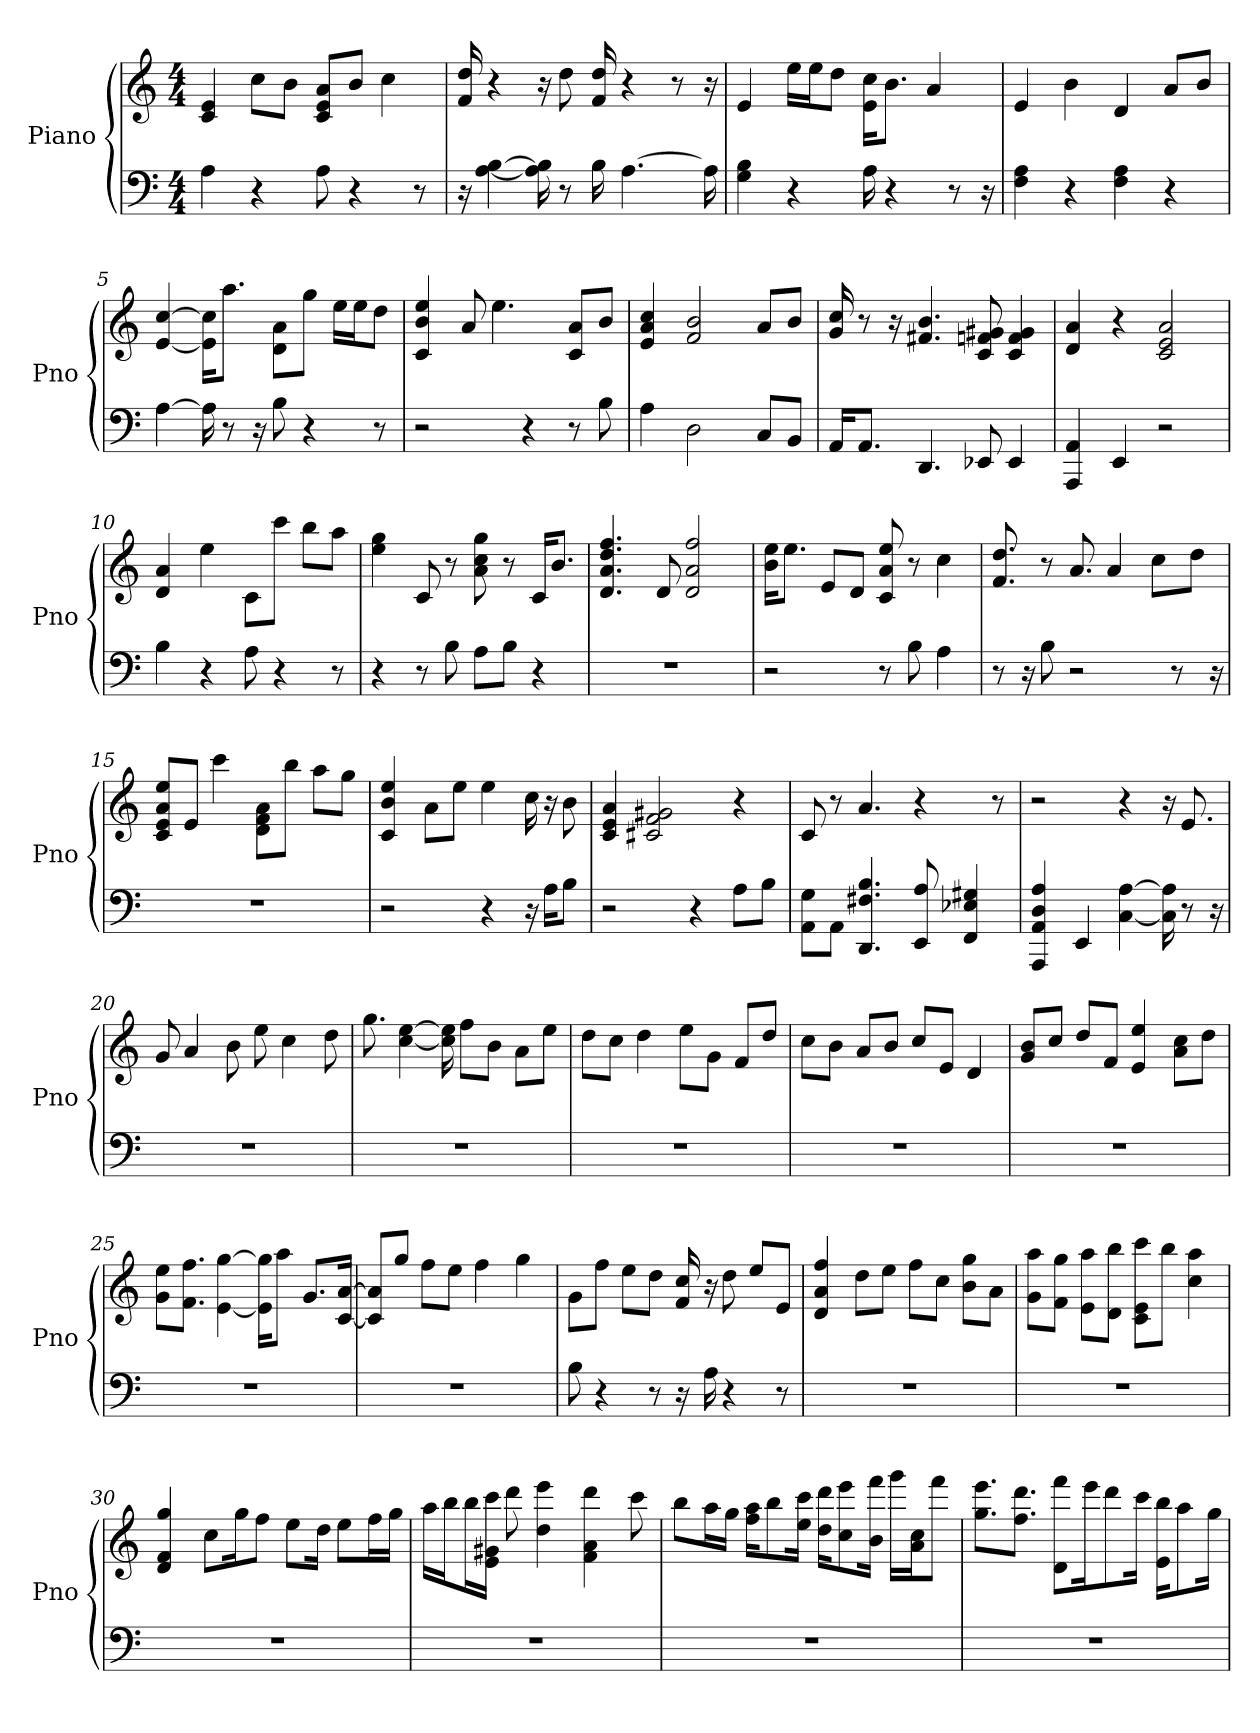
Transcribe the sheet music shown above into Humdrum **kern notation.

**kern	**kern
*part1	*part1
*staff2	*staff1
*I"Piano	*
*I'Pno	*
*clefF4	*clefG2
*k[]	*k[]
*C:	*C:
*M4/4	*M4/4
*MM97	*MM97
=1	=1
4A	4e 4c
4r	8cc\L
.	8b\J
8A	8a/ 8e/ 8c/L
4r	8b/J
.	4cc
8r	.
=2	=2
16r	16dd 16f
[4B [4A	4r
16B] 16A]	16r
8r	8dd
16B	16dd 16f
[4.A	4r
.	8r
16A]	16r
=3	=3
4B 4G	4e
4r	16ee\LL
.	16ee\J
.	8dd\J
16A	16cc\ 16e\KL
4r	8.b\J
.	4a
8r	.
16r	.
=4	=4
4A 4F	4e
4r	4b
4F 4A	4d
4r	8a/L
.	8b/J
=5	=5
[4A	[4e [4cc
16A]	16e]\ 16cc]\KL
8r	8.aa\J
16r	.
8B	8a\ 8d\L
4r	8gg\J
.	16ee\LL
.	16ee\J
8r	8dd\J
=6	=6
2r	4ee 4c 4b
.	8a
.	4.ee
4r	.
8r	8c/ 8a/L
8B	8b/J
=7	=7
4A	4cc 4a 4e
2D	2b 2f
8C/L	8a/L
8BB/J	8b/J
=8	=8
16AA/KL	16cc 16g
8.AA/J	8r
.	16r
4.DD	4.b 4.f#
8EE-	8g# 8c 8f
4EE-	4c 4g# 4f
=9	=9
4AAA 4AA	4a 4d
4EE	4r
2r	2e 2c 2a
=10	=10
4B	4d 4a
4r	4ee
8A	8c\L
4r	8ccc\J
.	8bb\L
8r	8aa\J
=11	=11
4r	4gg 4ee
8r	8c
8B	8r
8A\L	8a 8cc 8gg
8B\J	8r
4r	16c/KL
.	8.b/J
=12	=12
1r	4.ff 4.a 4.d 4.dd
.	8d
.	2d 2ff 2a
=13	=13
2r	16ee\ 16b\KL
.	8.ee\J
.	8e/L
.	8d/J
8r	8ee 8c 8a
8B	8r
4A	4cc
=14	=14
8r	8.dd 8.f
16r	.
8B	8r
2r	8.a
.	4a
.	8cc\L
8r	.
.	8dd\J
16r	.
=15	=15
1r	8e/ 8a/ 8ee/ 8c/L
.	8e/J
.	4ccc
.	8a\ 8d\ 8f\L
.	8bb\J
.	8aa\L
.	8gg\J
=16	=16
2r	4b 4c 4ee
.	8a\L
.	8ee\J
4r	4ee
16r	16cc
16A\KL	16r
8B\J	8b
=17	=17
2r	4a 4c 4e
.	2g# 2c# 2f
4r	.
8A\L	4r
8B\J	.
=18	=18
8G\ 8AA\L	8c
8AA\J	8r
4.B 4.DD 4.F#	4.a
8EE 8A	4r
4FF 4E- 4G#	.
.	8r
=19	=19
4AA 4AAA 4A 4D	2r
4EE	.
[4C [4A	4r
16C] 16A]	16r
8r	8.e
16r	.
=20	=20
1r	8g
.	4a
.	8b
.	8ee
.	4cc
.	8dd
=21	=21
1r	8.gg
.	[4ee [4cc
.	16ee] 16cc]
.	8ff\L
.	8b\J
.	8a\L
.	8ee\J
=22	=22
1r	8dd\L
.	8cc\J
.	4dd
.	8ee\L
.	8g\J
.	8f/L
.	8dd/J
=23	=23
1r	8cc\L
.	8b\J
.	8a/L
.	8b/J
.	8cc/L
.	8e/J
.	4d
=24	=24
1r	8g/ 8b/L
.	8cc/J
.	8dd/L
.	8f/J
.	4ee 4e
.	8cc\ 8a\L
.	8dd\J
=25	=25
1r	8g\ 8ee\L
.	8.f\ 8.ff\J
.	[4gg [4e
.	16gg]\ 16e]\KL
.	8aa\J
.	8.g/L
.	[16c/ [16a/Jk
=26	=26
1r	8c]/ 8a]/L
.	8gg/J
.	8ff\L
.	8ee\J
.	4ff
.	4gg
=27	=27
8B	8g\L
4r	8ff\J
.	8ee\L
8r	8dd\J
16r	16f 16cc
16A	16r
4r	8dd
.	8ee/L
8r	8e/J
=28	=28
1r	4a 4d 4ff
.	8dd\L
.	8ee\J
.	8ff\L
.	8cc\J
.	8gg\ 8b\L
.	8a\J
=29	=29
1r	8aa\ 8g\L
.	8f\ 8gg\J
.	8aa\ 8e\L
.	8bb\ 8d\J
.	8c\ 8e\ 8ccc\L
.	8bb\J
.	4aa 4cc
=30	=30
1r	4gg 4d 4f
.	8cc\L
.	16gg\K
.	8ff\J
.	8ee\L
.	16dd\Jk
.	8ee\L
.	16ff\L
.	16gg\JJ
=31	=31
1r	16aa\LL
.	16bb\J
.	16bb\L
.	16ccc\ 16e\ 16g#\JJ
.	8ddd
.	4dd 4eee
.	4a 4ddd 4f
.	8ccc
=32	=32
1r	8bb\L
.	16aa\L
.	16gg\JJ
.	16aa\ 16ff\KL
.	8bb\
.	16ee\ 16ccc\Jk
.	16dd\ 16ddd\KL
.	8eee\ 8cc\
.	16b\ 16fff\Jk
.	16ggg\LL
.	16cc\ 16a\J
.	8fff\J
=33	=33
1r	8.eee\ 8.gg\L
.	8.ff\ 8.ddd\J
.	8fff\ 8d\L
.	16eee\K
.	8ddd\
.	16ccc\Jk
.	16bb\ 16e\KL
.	8aa\
.	16gg\Jk
=	=
*-	*-
